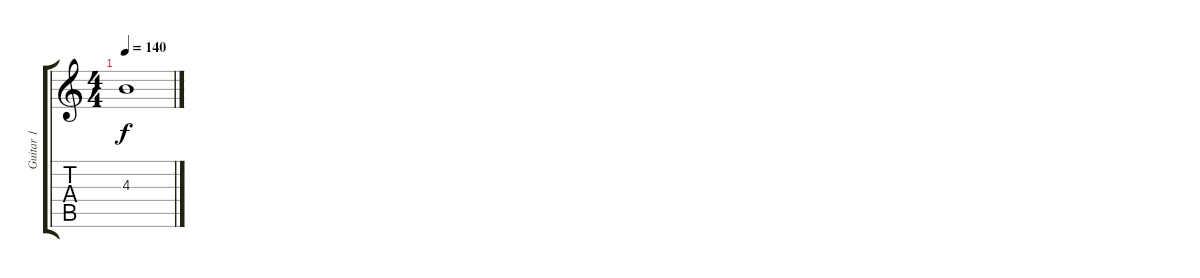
\track ("Guitar 1" "Guitar 1") {instrument distortionguitar}
\staff {score tabs}
\tuning (E4 B3 G3 D3 A2 E2) {hide}
\ts (4 4)
\tempo 140
\clef g2
\ks c
4.3.1{dy f}
